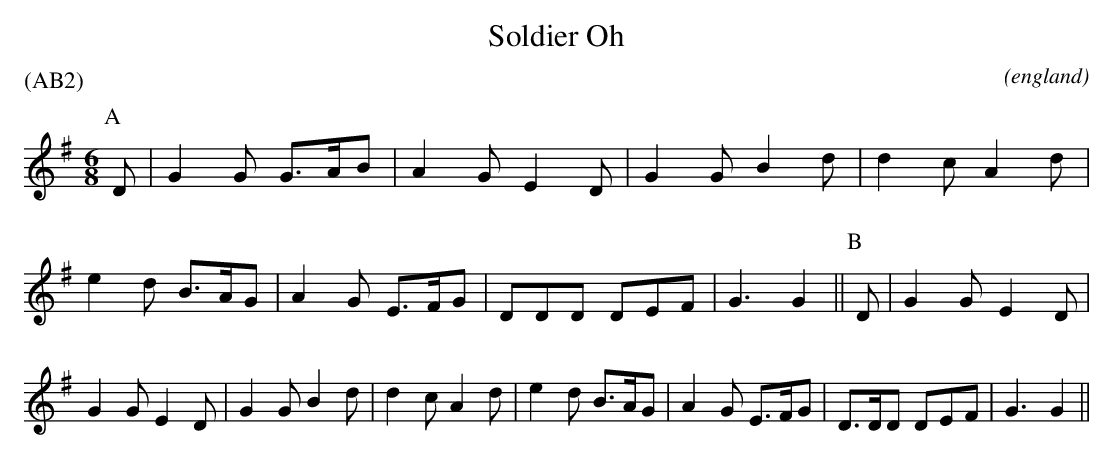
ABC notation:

X:1
T:Soldier Oh
O:england
M:6/8
C:
P:(AB2)
K:G
P:A
D | G2 G G>AB | A2 G E2 D | G2 G B2 d | d2 c A2 \
d | e2 d B>AG | A2 G E>FG | DDD  DEF  | G3   G2 ||\
P:B
D | G2 G E2 D | G2 G E2 D | G2 G B2 d | d2 c A2 \
d | e2 d B>AG | A2 G E>FG | D>DD DEF  | G3   G2 ||
